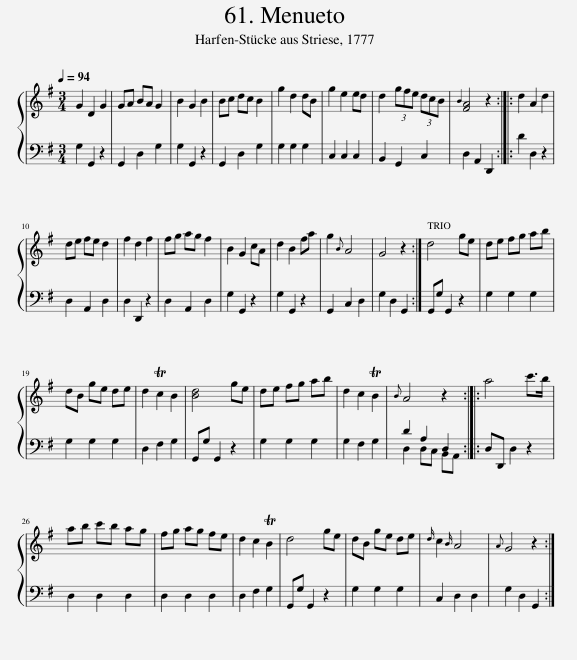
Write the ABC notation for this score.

X:1
%%score { 1 | ( 2 3 ) }
L:1/8
Q:1/4=94
M:3/4
I:linebreak $
K:G
V:1 treble
V:2 bass
V:3 bass
V:1
 G2 D2 G2 | GA BA G2 | B2 G2 B2 | Bc dc B2 | g2 d2 dB | %5
 g2 e2 ed | d2 (3gfe (3dcB |{B} [FA]4 z2 :: d2 A2 d2 |$ de fe d2 | %10
 f2 d2 f2 | fg ag f2 | B2 G2 cA | d2 B2 fa | g2{B} A4 | %15
 G4 z2 :| d4 ge | de fg ab |$ dB ge de | d2 Tc2 B2 | %20
 [Bd]4 ge | de fg ab | d2 c2 TB2 |{B} A4 z2 :: a4 c'>b |$ %25
 ab c'b ag | fg ag fe | d2 c2 TB2 | d4 ge | dB ge de | %30
{d} c2{B} A4 |{A} G4 z2 :| %32
V:2
 G,2 G,,2 z2 | G,,2 D,2 G,2 | G,2 G,,2 z2 | G,,2 D,2 G,2 | G,2 G,2 G,2 | %5
 C,2 C,2 C,2 | B,,2 G,,2 C,2 | D,2 A,,2 D,,2 :: D2 D,2 z2 |$ D,2 A,,2 D,2 | %10
 D,2 D,,2 z2 | D,2 A,,2 D,2 | G,2 G,,2 z2 | G,2 G,,2 z2 | G,,2 C,2 D,2 | %15
 G,2 D,2 G,,2 :| G,,G, G,,2 z2 | G,2 G,2 G,2 |$ G,2 G,2 G,2 | D,2 F,2 G,2 | %20
 G,,G, G,,2 z2 | G,2 G,2 G,2 | G,2 F,2 G,2 | D2 A,2 D,2 :: D,D,, D,2 z2 |$ %25
 D,2 D,2 D,2 | D,2 D,2 D,2 | D,2 F,2 G,2 | G,,G, G,,2 z2 | G,2 G,2 G,2 | %30
 C,2 D,2 D,2 | G,2 D,2 G,,2 :| %32
V:3
 x6 | x6 | x6 | x6 | x6 | %5
 x6 | x6 | x6 :: x6 |$ x6 | %10
 x6 | x6 | x6 | x6 | x6 | %15
 x6 :| x6 | x6 |$ x6 | x6 | %20
 x6 | x6 | x6 | D,2 D,C, B,,A,, :: x6 |$ %25
 x6 | x6 | x6 | x6 | x6 | %30
 x6 | x6 :| %32
